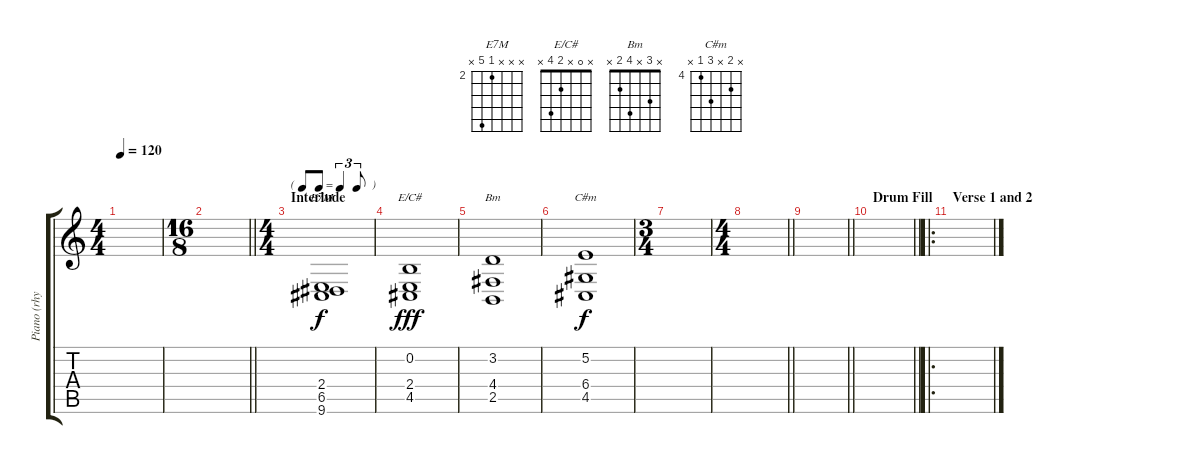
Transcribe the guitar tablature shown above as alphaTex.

\track ("Piano (rhythm)" "Piano (rhy") {instrument acousticgrandpiano}
\staff {score tabs}
\tuning (E4 B3 G3 D3 A2 E2) {hide}
\chord ("E7M" x x x 2 6 x) {firstfret 2}
\chord ("E/C#" x 0 x 2 4 x)
\chord ("Bm" x 3 x 4 2 x)
\chord ("C#m" x 5 x 6 4 x) {firstfret 4}
\ts (4 4)
\tempo 120
\clef g2
\ks c
|
\ts (16 8)
\barLineRight lightlight
|
\ts (4 4)
\tf triplet8th
\section ("" "Interlude")
(2.4 6.5 9.6).1{ch "E7M"} |
(0.2 2.4 4.5).1{ch "E/C#" dy fff} |
(3.2 4.4 2.5).1{ch "Bm"} |
(5.2 6.4 4.5).1{ch "C#m" dy f} |
\ts (3 4)
|
\ts (4 4)
\barLineRight lightlight
|
\barLineRight lightlight
|
\section ("" "Drum Fill")
\barLineRight lightlight
|
\ro
\section ("" "Verse 1 and 2")
